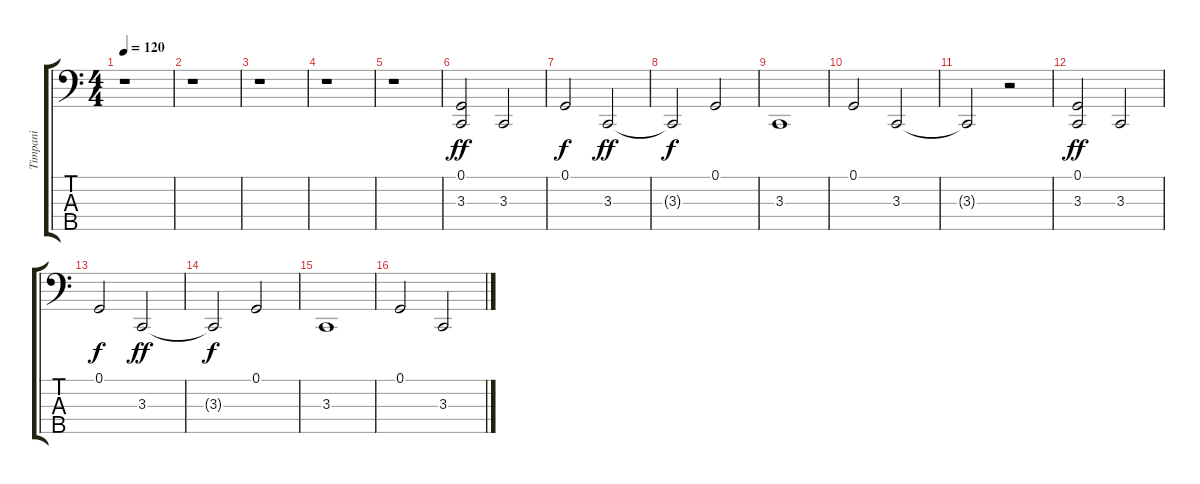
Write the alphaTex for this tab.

\track ("Timpani" "Timpani") {instrument timpani}
\staff {score tabs}
\tuning (G2 D2 A1 E1 B0) {hide}
\ts (4 4)
\tempo 120
\clef f4
\ks c
r.1{dy f} |
r.1 |
r.1 |
r.1 |
r.1 |
(0.1 3.3).2{dy ff} 3.3.2 |
0.1.2{dy f} 3.3.2{dy ff} |
3.3{t}.2{dy f} 0.1.2 |
3.3.1 |
0.1.2 3.3.2 |
3.3{t}.2 r.2 |
(0.1 3.3).2{dy ff} 3.3.2 |
0.1.2{dy f} 3.3.2{dy ff} |
3.3{t}.2{dy f} 0.1.2 |
3.3.1 |
0.1.2 3.3.2
